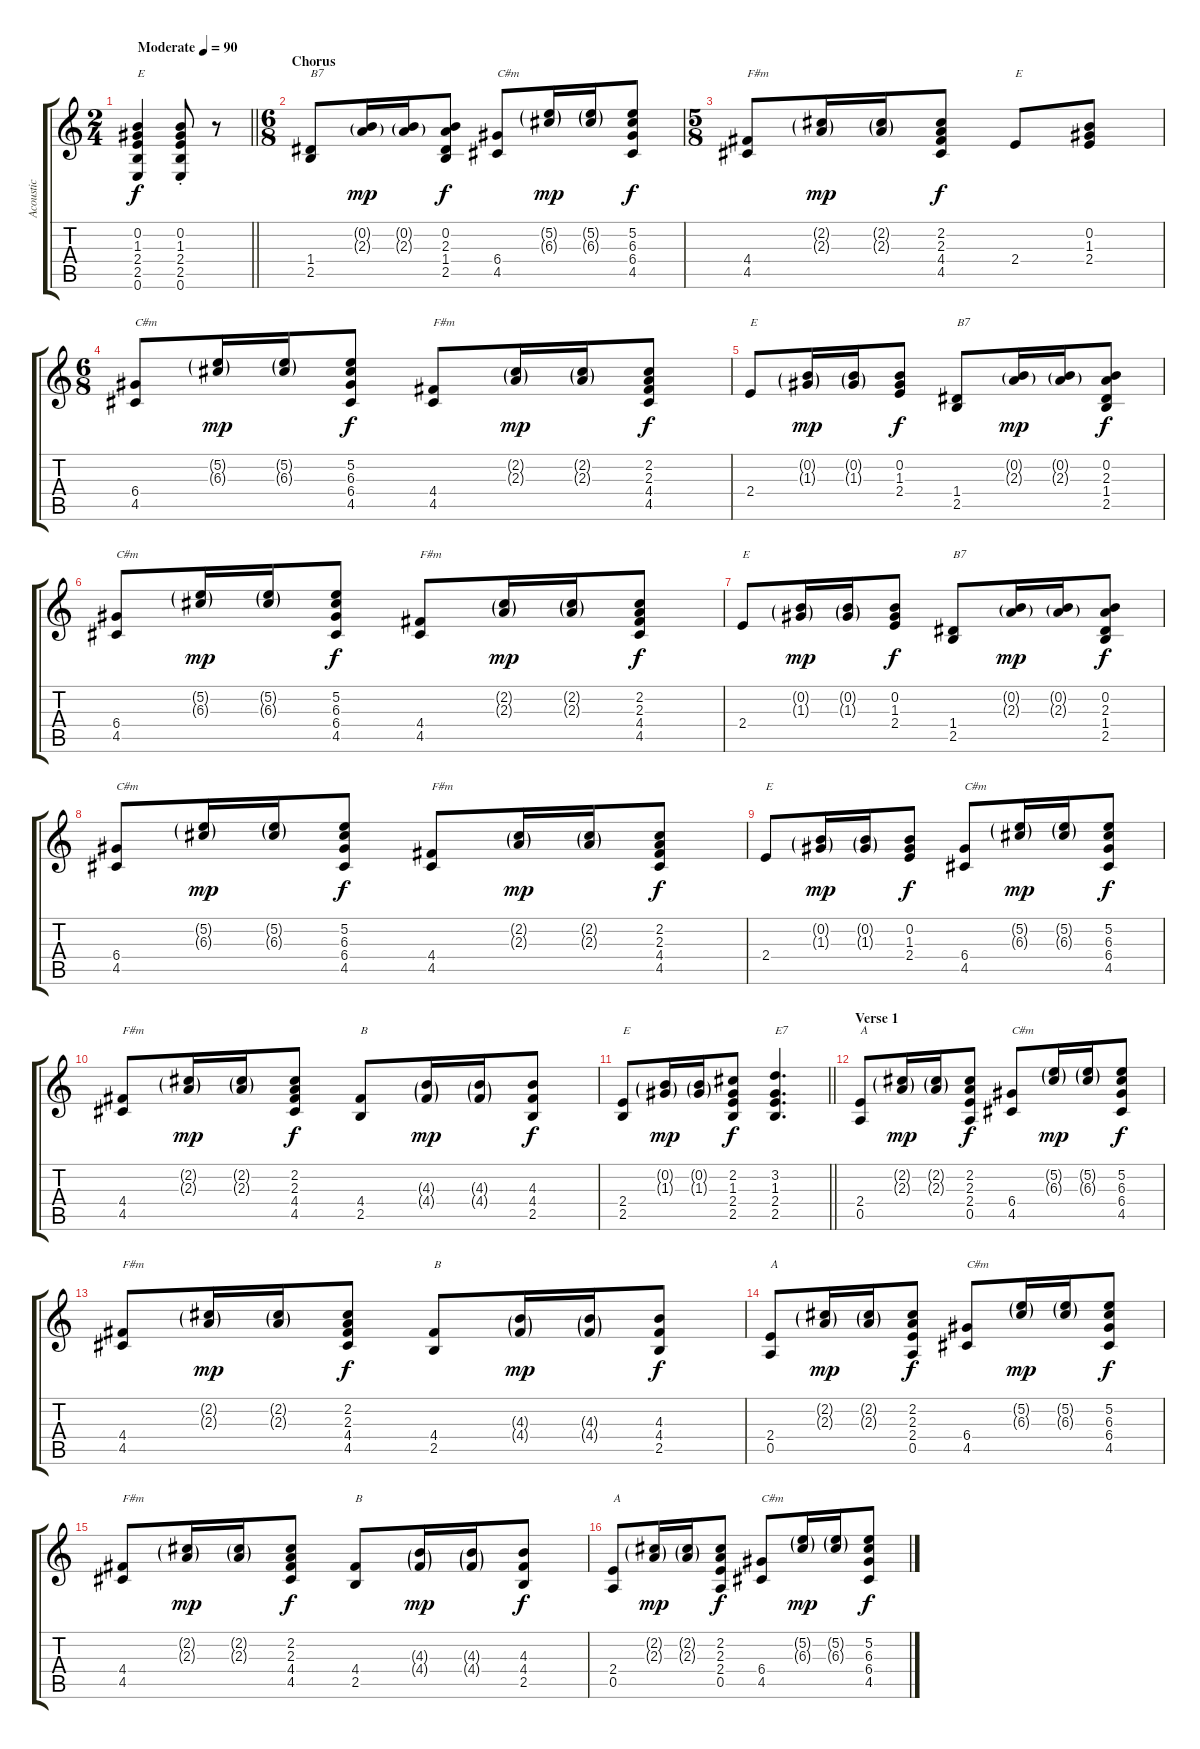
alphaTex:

\track ("Acoustic" "Acoustic") {instrument acousticguitarsteel}
\staff {score tabs}
\tuning (E4 B3 G3 D3 A2 E2) {hide}
\ts (2 4)
\tempo (90 "Moderate")
\clef g2
\barLineRight lightlight
\ks c
(0.2 1.3 2.4 2.5 0.6).4{txt "E" dy f instrument acousticguitarsteel} (0.2{st} 1.3{st} 2.4{st} 2.5{st} 0.6{st}).8 r.8 |
\ts (6 8)
\section ("" "Chorus")
(1.4 2.5).8{txt "B7"} (0.2{g} 2.3{g}).16{dy mp} (0.2{g} 2.3{g}).16 (0.2 2.3 1.4 2.5).8{dy f} (6.4 4.5).8{txt "C#m"} (5.2{g} 6.3{g}).16{dy mp} (5.2{g} 6.3{g}).16 (5.2 6.3 6.4 4.5).8{dy f} |
\ts (5 8)
(4.4 4.5).8{txt "F#m"} (2.2{g} 2.3{g}).16{dy mp} (2.2{g} 2.3{g}).16 (2.2 2.3 4.4 4.5).8{dy f} 2.4.8{txt "E"} (0.2 1.3 2.4).8 |
\ts (6 8)
(6.4 4.5).8{txt "C#m"} (5.2{g} 6.3{g}).16{dy mp} (5.2{g} 6.3{g}).16 (5.2 6.3 6.4 4.5).8{dy f} (4.4 4.5).8{txt "F#m"} (2.2{g} 2.3{g}).16{dy mp} (2.2{g} 2.3{g}).16 (2.2 2.3 4.4 4.5).8{dy f} |
2.4.8{txt "E"} (0.2{g} 1.3{g}).16{dy mp} (0.2{g} 1.3{g}).16 (0.2 1.3 2.4).8{dy f} (1.4 2.5).8{txt "B7"} (0.2{g} 2.3{g}).16{dy mp} (0.2{g} 2.3{g}).16 (0.2 2.3 1.4 2.5).8{dy f} |
(6.4 4.5).8{txt "C#m"} (5.2{g} 6.3{g}).16{dy mp} (5.2{g} 6.3{g}).16 (5.2 6.3 6.4 4.5).8{dy f} (4.4 4.5).8{txt "F#m"} (2.2{g} 2.3{g}).16{dy mp} (2.2{g} 2.3{g}).16 (2.2 2.3 4.4 4.5).8{dy f} |
2.4.8{txt "E"} (0.2{g} 1.3{g}).16{dy mp} (0.2{g} 1.3{g}).16 (0.2 1.3 2.4).8{dy f} (1.4 2.5).8{txt "B7"} (0.2{g} 2.3{g}).16{dy mp} (0.2{g} 2.3{g}).16 (0.2 2.3 1.4 2.5).8{dy f} |
(6.4 4.5).8{txt "C#m"} (5.2{g} 6.3{g}).16{dy mp} (5.2{g} 6.3{g}).16 (5.2 6.3 6.4 4.5).8{dy f} (4.4 4.5).8{txt "F#m"} (2.2{g} 2.3{g}).16{dy mp} (2.2{g} 2.3{g}).16 (2.2 2.3 4.4 4.5).8{dy f} |
2.4.8{txt "E"} (0.2{g} 1.3{g}).16{dy mp} (0.2{g} 1.3{g}).16 (0.2 1.3 2.4).8{dy f} (6.4 4.5).8{txt "C#m"} (5.2{g} 6.3{g}).16{dy mp} (5.2{g} 6.3{g}).16 (5.2 6.3 6.4 4.5).8{dy f} |
(4.4 4.5).8{txt "F#m"} (2.2{g} 2.3{g}).16{dy mp} (2.2{g} 2.3{g}).16 (2.2 2.3 4.4 4.5).8{dy f} (4.4 2.5).8{txt "B"} (4.3{g} 4.4{g}).16{dy mp} (4.3{g} 4.4{g}).16 (4.3 4.4 2.5).8{dy f} |
\barLineRight lightlight
(2.4 2.5).8{txt "E"} (0.2{g} 1.3{g}).16{dy mp} (0.2{g} 1.3{g}).16 (2.2 1.3 2.4 2.5).8{dy f} (3.2 1.3 2.4 2.5).4{d txt "E7"} |
\section ("" "Verse 1")
(2.4 0.5).8{txt "A"} (2.2{g} 2.3{g}).16{dy mp} (2.2{g} 2.3{g}).16 (2.2 2.3 2.4 0.5).8{dy f} (6.4 4.5).8{txt "C#m"} (5.2{g} 6.3{g}).16{dy mp} (5.2{g} 6.3{g}).16 (5.2 6.3 6.4 4.5).8{dy f} |
(4.4 4.5).8{txt "F#m"} (2.2{g} 2.3{g}).16{dy mp} (2.2{g} 2.3{g}).16 (2.2 2.3 4.4 4.5).8{dy f} (4.4 2.5).8{txt "B"} (4.3{g} 4.4{g}).16{dy mp} (4.3{g} 4.4{g}).16 (4.3 4.4 2.5).8{dy f} |
(2.4 0.5).8{txt "A"} (2.2{g} 2.3{g}).16{dy mp} (2.2{g} 2.3{g}).16 (2.2 2.3 2.4 0.5).8{dy f} (6.4 4.5).8{txt "C#m"} (5.2{g} 6.3{g}).16{dy mp} (5.2{g} 6.3{g}).16 (5.2 6.3 6.4 4.5).8{dy f} |
(4.4 4.5).8{txt "F#m"} (2.2{g} 2.3{g}).16{dy mp} (2.2{g} 2.3{g}).16 (2.2 2.3 4.4 4.5).8{dy f} (4.4 2.5).8{txt "B"} (4.3{g} 4.4{g}).16{dy mp} (4.3{g} 4.4{g}).16 (4.3 4.4 2.5).8{dy f} |
(2.4 0.5).8{txt "A"} (2.2{g} 2.3{g}).16{dy mp} (2.2{g} 2.3{g}).16 (2.2 2.3 2.4 0.5).8{dy f} (6.4 4.5).8{txt "C#m"} (5.2{g} 6.3{g}).16{dy mp} (5.2{g} 6.3{g}).16 (5.2 6.3 6.4 4.5).8{dy f}
